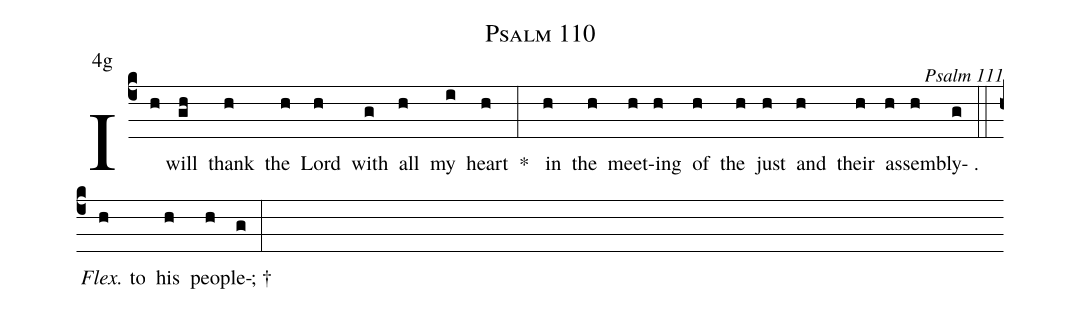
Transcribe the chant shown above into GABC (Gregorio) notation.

name:Psalm 110;
annotation:4g;
mode:4;
commentary:Psalm 111;
%%
(c4)I(h) will(gh) thank(h) the(h) Lord(h) with(g) all(h) my(i) heart(h) * (:)
in(h) the(h) meet(h)ing(h) of(h) the(h) just(h) and(h) their(h) as(h)se(h)mbly(g).(::)
<i>Flex.</i>  to(h) his(h) peo(h)ple(g); †(:)
